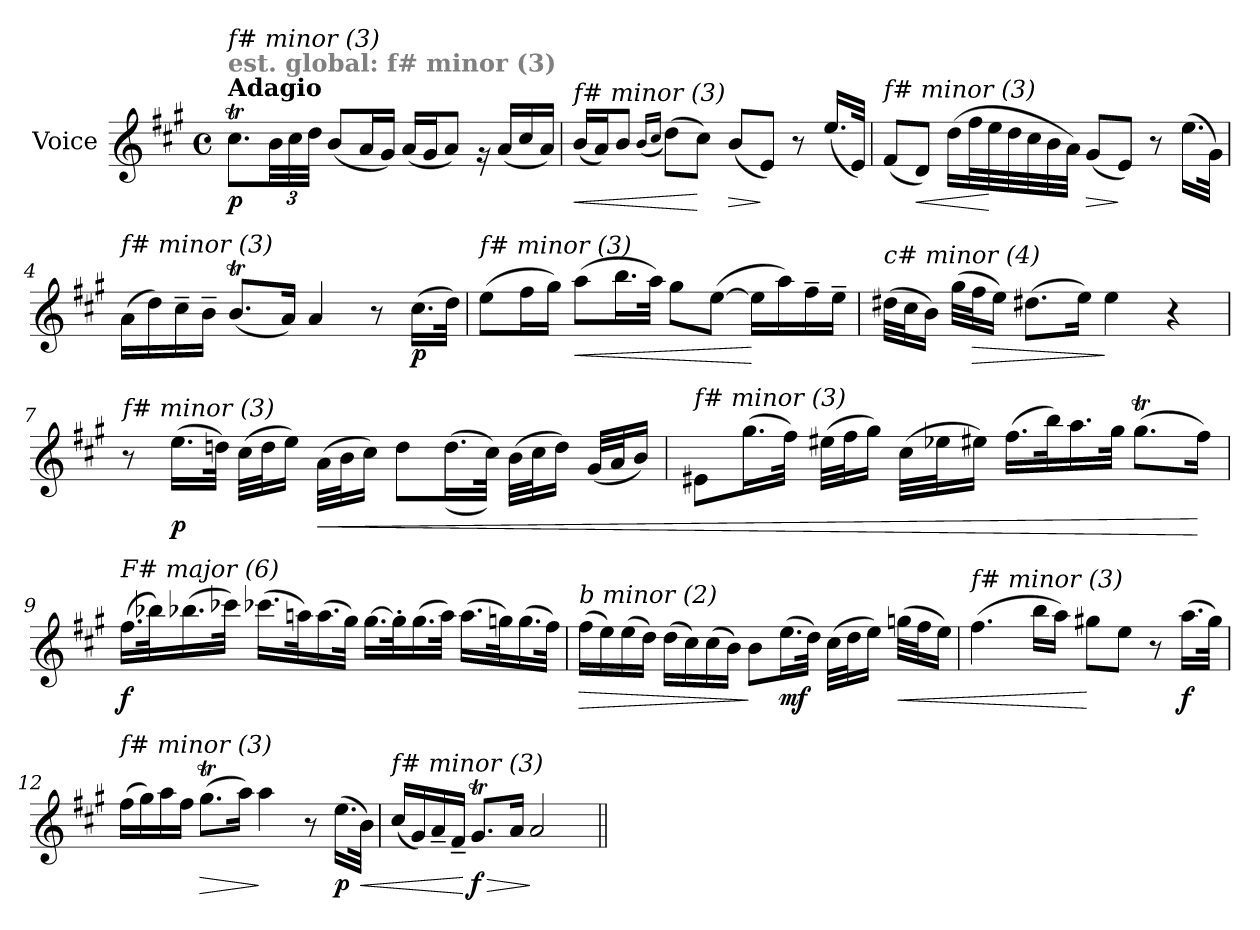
**kern	**dynam
*part1	*part1
*staff1	*staff1
*I"Voice	*
*I'V	*
*clefG2	*
*k[f#c#g#]	*
*A:	*
*M4/4	*
*met(c)	*
=1	=1
!LO:TX:a:B:t=Adagio	!
!LO:TX:a:B:color=#808080:t=est. global&colon; f# minor (3)	!
!LO:TX:i:t=f# minor (3)	!
!	!LO:DY:b
8.cc#t\L	p
*Xbrackettup	*
48b\LL	.
48cc#\	.
48dd\JJJ	.
(<8b/L	.
16a/L	.
16g#/JJ)	.
(<16a/LL	.
16g#/J	.
8a/J)	.
16rg	.
(<16a/LL	.
16cc#/	.
16a/JJ)	.
=2	=2
!LO:TX:i:t=f# minor (3)	!
!	!LO:HP:b
(<16b/LL	<
16a/J)	.
8b/J	.
(<16qb/LL	.
16qcc#/JJ	.
(>8dd\L)	.
8cc#\J)	[
!	!LO:HP:b
(<8b/L	>
8e/J)	]
8r	.
(<16.ee/LL	.
32e/JJk)	.
!!LO:LB:g=z
=3	=3
!LO:TX:i:t=f# minor (3)	!
(<8f#/L	.
!	!LO:HP:b
8d/J)	<
(>16dd\LL	.
32ff#\L	.
32ee\	[
32dd\	.
32cc#\	.
32b\	.
32a\JJJ)	.
!	!LO:HP:b
(<8g#/L	>
8e/J)	]
8r	.
(>16.ee\LL	.
32g#\JJk)	.
!!LO:LB:g=z
=4	=4
!LO:TX:i:t=f# minor (3)	!
(>16a\LL	.
16dd\)	.
16cc#~>\	.
16b~>\JJ	.
(<8.bT/L	.
16a/Jk)	.
4a/	.
8r	.
!	!LO:DY:b
(>16.cc#\LL	p
32dd\JJk)	.
=5	=5
!LO:TX:i:t=f# minor (3)	!
(>8ee\L	.
16ff#\L	.
16gg#\JJ)	.
!	!LO:HP:b
(>8aa\L	<
16.bb\L	.
32aa\JJk)	.
8gg#\L	.
(>[8ee\J	.
16ee\LL]	[
16aa\)	.
16ff#~>\	.
16ee~>\JJ	.
=6	=6
!LO:TX:i:t=c# minor (4)	!
(>32dd#X\LLL	.
32cc#\J	.
16b\JJ)	.
(>32gg#\LLL	.
!	!LO:HP:b
32ff#\J	>
16ee\JJ)	.
(>8.dd#X\L	.
16ee\Jk)	.
4ee\	]
4r	.
!!LO:LB:g=z
=7	=7
!LO:TX:i:t=f# minor (3)	!
8r	.
!	!LO:DY:b
(>16.ee\LL	p
32ddn\JJk)	.
(>32cc#\LLL	.
32dd\J	.
16ee\JJ)	.
!	!LO:HP:b
(>32a\LLL	<
32b\J	.
16cc#\JJ)	.
8dd\L	.
(>(<16.dd\L	.
32cc#\JJk))	.
(>32b\LLL	.
32cc#\J	.
16dd\JJ)	.
(<32g#/LLL	.
32a/J	.
16b/JJ)	.
=8	=8
!LO:TX:i:t=f# minor (3)	!
8e#X\L	.
(>16.gg#\L	.
32ff#\JJk)	.
(>32ee#X\LLL	.
32ff#\J	.
16gg#\JJ)	.
(>32cc#\LLL	.
32ee-Xi\J	.
16ee#\JJ)	.
(>16.ff#\LL	.
32bb\k)	.
16.aa\	.
32gg#\JJk	.
(>8.gg#t\L	.
16ff#\Jk)	[
!!LO:LB:g=z
=9	=9
!LO:TX:i:t=F# major (6)	!
!	!LO:DY:b
(>16.ff#\LL	f
32bb-Xi\k)	.
(>16.bb-Xi\	.
32ccc-Xi\JJk)	.
(>16.ccc-Xi\LL	.
32aan\k)	.
(>16.aa\	.
32gg#\JJk)	.
[16.gg#\LL	.
32gg#'>\k]	.
(>16.gg#\	.
32aa\JJk)	.
(>16.aa\LL	.
32ggn\k)	.
(>16.gg\	.
32ff#\JJk)	.
!!LO:LB:g=z
=10	=10
!LO:TX:i:t=b minor (2)	!
!	!LO:HP:b
(>16ff#\LL	>
16ee\)	.
(>16ee\	.
16dd\JJ)	.
(>16dd\LL	.
16cc#\)	.
(>16cc#\	.
16b\JJ)	.
8b\L	]
!	!LO:DY:b
(>16.ee\L	mf
32dd\JJk)	.
(>32cc#\LLL	.
32dd\J	.
16ee\JJ)	.
!	!LO:HP:b
(>32ggn\LLL	<
32ff#\J	.
16ee\JJ)	.
=11	=11
!LO:TX:i:t=f# minor (3)	!
(>4.ff#\	.
16bb\LL	.
16aa\JJ)	.
8gg#X\L	[
8ee\J	.
8r	.
!	!LO:DY:b
(>16.aa\LL	f
32gg#\JJk)	.
=12	=12
!LO:TX:i:t=f# minor (3)	!
(>16ff#\LL	.
16gg#\)	.
16aa\	.
16ff#\JJ	.
!	!LO:HP:b
(>8.gg#t\L	>
16aa\Jk)	.
4aa\	]
8r	.
!	!LO:DY:b
(>16.ee\LL	p
!	!LO:HP:b
32b\JJk)	<
!!LO:LB:g=z
=13	=13
!LO:TX:i:t=f# minor (3)	!
(<16cc#/LL	.
16g#/)	.
16a~</	.
16f#~</JJ	.
!	!LO:HP:n=1:b
!	!LO:DY:n=1:b
8.g#t/L	[ > f
16a/Jk	.
2a/	]
=||	=||
*-	*-
